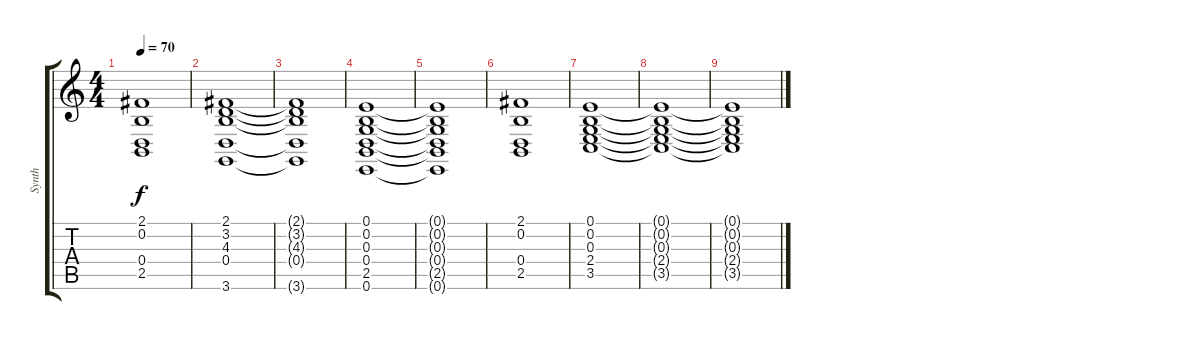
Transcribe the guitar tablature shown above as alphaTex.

\track ("Synth" "Synth") {instrument stringensemble1}
\staff {score tabs}
\tuning (E4 B3 G3 D3 A2 E2) {hide}
\ts (4 4)
\tempo 70
\clef g2
\ks c
(2.1{t} 0.2{t} 0.4{t} 2.5{t}).1{dy f} |
(2.1 3.2 4.3 0.4 3.6).1 |
(2.1{t} 3.2{t} 4.3{t} 0.4{t} 3.6{t}).1 |
(0.1 0.2 0.3 0.4 2.5 0.6).1 |
(0.1{t} 0.2{t} 0.3{t} 0.4{t} 2.5{t} 0.6{t}).1 |
(2.1 0.2 0.4 2.5).1 |
(0.1 0.2 0.3 2.4 3.5).1{volume 5} |
(0.1{t} 0.2{t} 0.3{t} 2.4{t} 3.5{t}).1{volume 3} |
(0.1{t} 0.2{t} 0.3{t} 2.4{t} 3.5{t}).1{volume 0}
